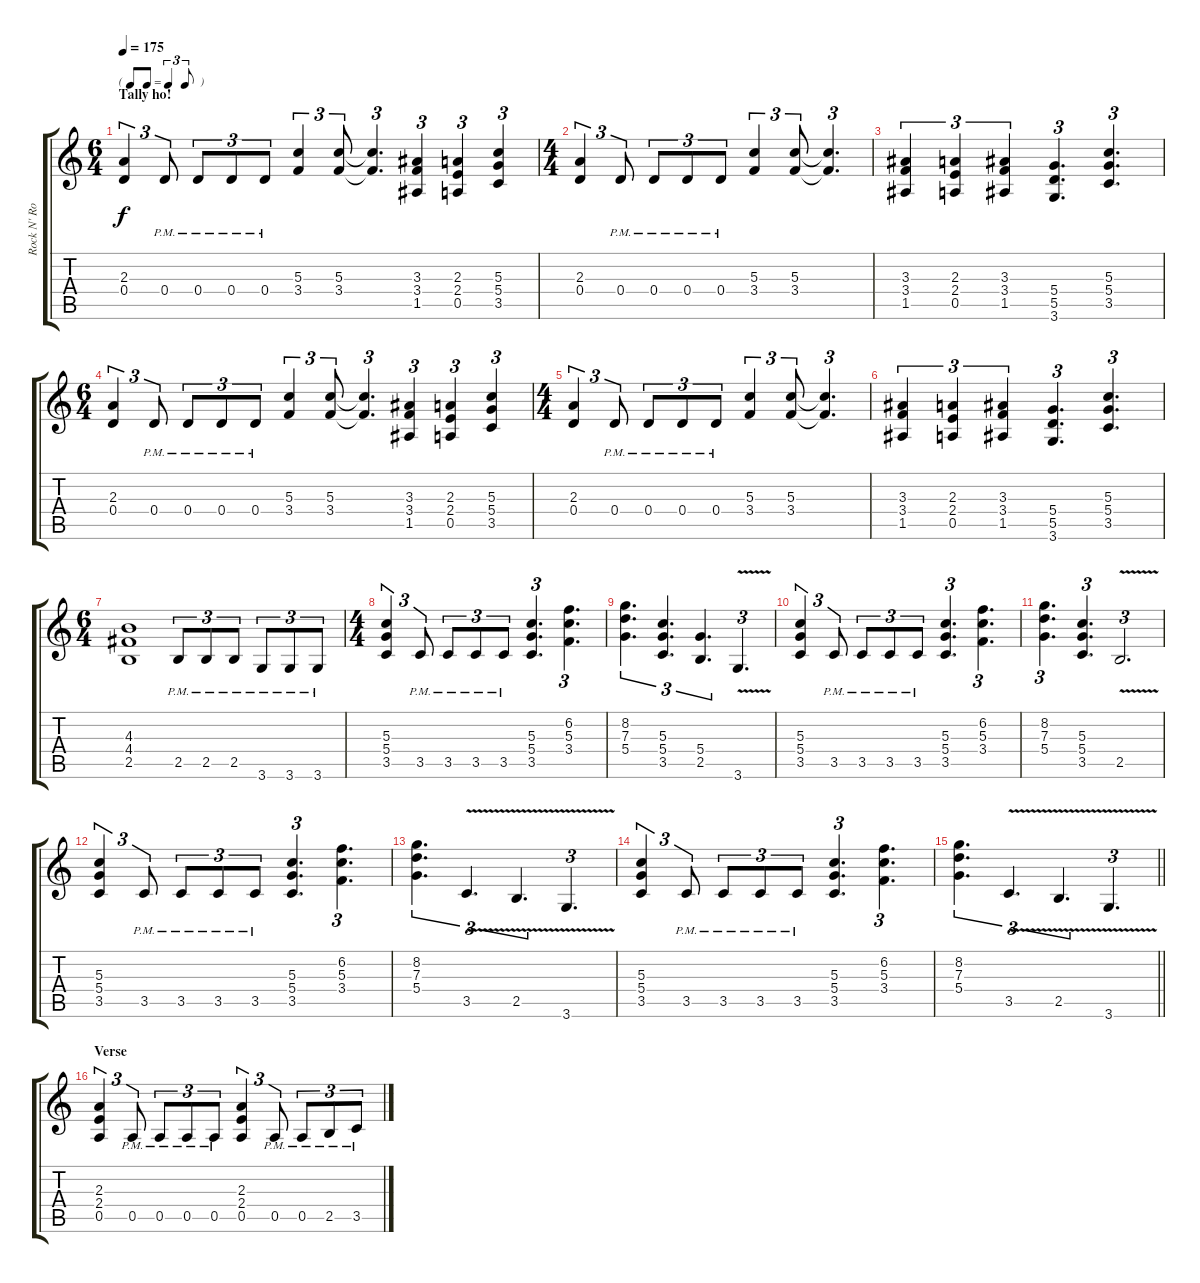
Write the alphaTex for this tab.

\track ("Rock N' Rolf" "Rock N' Ro") {instrument distortionguitar}
\staff {score tabs}
\tuning (E4 B3 G3 D3 A2 E2) {hide}
\ts (6 4)
\tf triplet8th
\section ("" "Tally ho!")
\tempo 175
\clef g2
\ks c
(2.3 0.4).4{tu (3 2) dy f} 0.4{pm}.8{tu (3 2)} 0.4{pm}.8{tu (3 2)} 0.4{pm}.8{tu (3 2)} 0.4{pm}.8{tu (3 2)} (5.3 3.4).4{tu (3 2)} (5.3 3.4).8{tu (3 2)} (5.3{t} 3.4{t}).4{d tu (3 2)} (3.3 3.4 1.5).4{tu (3 2)} (2.3 2.4 0.5).4{tu (3 2)} (5.3 5.4 3.5).4{tu (3 2)} |
\ts (4 4)
(2.3 0.4).4{tu (3 2)} 0.4{pm}.8{tu (3 2)} 0.4{pm}.8{tu (3 2)} 0.4{pm}.8{tu (3 2)} 0.4{pm}.8{tu (3 2)} (5.3 3.4).4{tu (3 2)} (5.3 3.4).8{tu (3 2)} (5.3{t} 3.4{t}).4{d tu (3 2)} |
(3.3 3.4 1.5).4{tu (3 2)} (2.3 2.4 0.5).4{tu (3 2)} (3.3 3.4 1.5).4{tu (3 2)} (5.4 5.5 3.6).4{d tu (3 2)} (5.3 5.4 3.5).4{d tu (3 2)} |
\ts (6 4)
(2.3 0.4).4{tu (3 2)} 0.4{pm}.8{tu (3 2)} 0.4{pm}.8{tu (3 2)} 0.4{pm}.8{tu (3 2)} 0.4{pm}.8{tu (3 2)} (5.3 3.4).4{tu (3 2)} (5.3 3.4).8{tu (3 2)} (5.3{t} 3.4{t}).4{d tu (3 2)} (3.3 3.4 1.5).4{tu (3 2)} (2.3 2.4 0.5).4{tu (3 2)} (5.3 5.4 3.5).4{tu (3 2)} |
\ts (4 4)
(2.3 0.4).4{tu (3 2)} 0.4{pm}.8{tu (3 2)} 0.4{pm}.8{tu (3 2)} 0.4{pm}.8{tu (3 2)} 0.4{pm}.8{tu (3 2)} (5.3 3.4).4{tu (3 2)} (5.3 3.4).8{tu (3 2)} (5.3{t} 3.4{t}).4{d tu (3 2)} |
(3.3 3.4 1.5).4{tu (3 2)} (2.3 2.4 0.5).4{tu (3 2)} (3.3 3.4 1.5).4{tu (3 2)} (5.4 5.5 3.6).4{d tu (3 2)} (5.3 5.4 3.5).4{d tu (3 2)} |
\ts (6 4)
(4.3 4.4 2.5).1 2.5{pm}.8{tu (3 2)} 2.5{pm}.8{tu (3 2)} 2.5{pm}.8{tu (3 2)} 3.6{pm}.8{tu (3 2)} 3.6{pm}.8{tu (3 2)} 3.6{pm}.8{tu (3 2)} |
\ts (4 4)
(5.3 5.4 3.5).4{tu (3 2)} 3.5{pm}.8{tu (3 2)} 3.5{pm}.8{tu (3 2)} 3.5{pm}.8{tu (3 2)} 3.5{pm}.8{tu (3 2)} (5.3 5.4 3.5).4{d tu (3 2)} (6.2 5.3 3.4).4{d tu (3 2)} |
(8.2 7.3 5.4).4{d tu (3 2)} (5.3 5.4 3.5).4{d tu (3 2)} (5.4 2.5).4{d tu (3 2)} 3.6{v}.4{d tu (3 2)} |
(5.3 5.4 3.5).4{tu (3 2)} 3.5{pm}.8{tu (3 2)} 3.5{pm}.8{tu (3 2)} 3.5{pm}.8{tu (3 2)} 3.5{pm}.8{tu (3 2)} (5.3 5.4 3.5).4{d tu (3 2)} (6.2 5.3 3.4).4{d tu (3 2)} |
(8.2 7.3 5.4).4{d tu (3 2)} (5.3 5.4 3.5).4{d tu (3 2)} 2.5{v}.2{d tu (3 2)} |
(5.3 5.4 3.5).4{tu (3 2)} 3.5{pm}.8{tu (3 2)} 3.5{pm}.8{tu (3 2)} 3.5{pm}.8{tu (3 2)} 3.5{pm}.8{tu (3 2)} (5.3 5.4 3.5).4{d tu (3 2)} (6.2 5.3 3.4).4{d tu (3 2)} |
(8.2 7.3 5.4).4{d tu (3 2)} 3.5{v}.4{d tu (3 2)} 2.5{v}.4{d tu (3 2)} 3.6{v}.4{d tu (3 2)} |
(5.3 5.4 3.5).4{tu (3 2)} 3.5{pm}.8{tu (3 2)} 3.5{pm}.8{tu (3 2)} 3.5{pm}.8{tu (3 2)} 3.5{pm}.8{tu (3 2)} (5.3 5.4 3.5).4{d tu (3 2)} (6.2 5.3 3.4).4{d tu (3 2)} |
\barLineRight lightlight
(8.2 7.3 5.4).4{d tu (3 2)} 3.5{v}.4{d tu (3 2)} 2.5{v}.4{d tu (3 2)} 3.6{v}.4{d tu (3 2)} |
\section ("" "Verse")
(2.3 2.4 0.5).4{tu (3 2)} 0.5{pm}.8{tu (3 2)} 0.5{pm}.8{tu (3 2)} 0.5{pm}.8{tu (3 2)} 0.5{pm}.8{tu (3 2)} (2.3 2.4 0.5).4{tu (3 2)} 0.5{pm}.8{tu (3 2)} 0.5{pm}.8{tu (3 2)} 2.5{pm}.8{tu (3 2)} 3.5{pm}.8{tu (3 2)}
